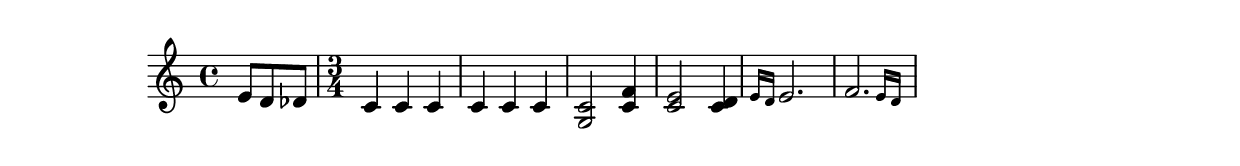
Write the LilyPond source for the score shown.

\version "2.13.0"
\version "2.12.0"

#(define (TimeSig? x)
  (eq? (ly:music-property x 'symbol) 'timeSignatureFraction))

#(define (durations music)
  (let ((es (ly:music-property music 'elements))
        (e (ly:music-property music 'element))
	(ml (ly:music-property music 'symbol))
        (d (ly:music-property music 'duration)))
    (if (pair? es)
       (ly:music-set-property!
         music 'elements
         (map (lambda (x) (durations x)) es)))
    (if (ly:music? e)
       (ly:music-set-property!
         music 'element
         (durations e)))
    (if (ly:duration? d)
       (begin
	 (display "d: ")
         (display (ly:duration->string d))
	 (display "\n")))
    (if (TimeSig? music)
       (begin
	 (display "t: ")
         (display (ly:music-property music 'value))
	 (display "\n")))
    music))

getDurations =
#(define-music-function (parser location m)
  (ly:music?)
  (durations m))





music = \relative c' {
  \partial 4. e8 d des
  \time 3/4
  c4 c c
  c4 c c
  <c g>2 <c f>4
  <c e>2 <c d>4
  \grace {e16 d} e2.
  \afterGrace f2. {e16 d}
} 

%\displayMusic \music 
\getDurations \music

